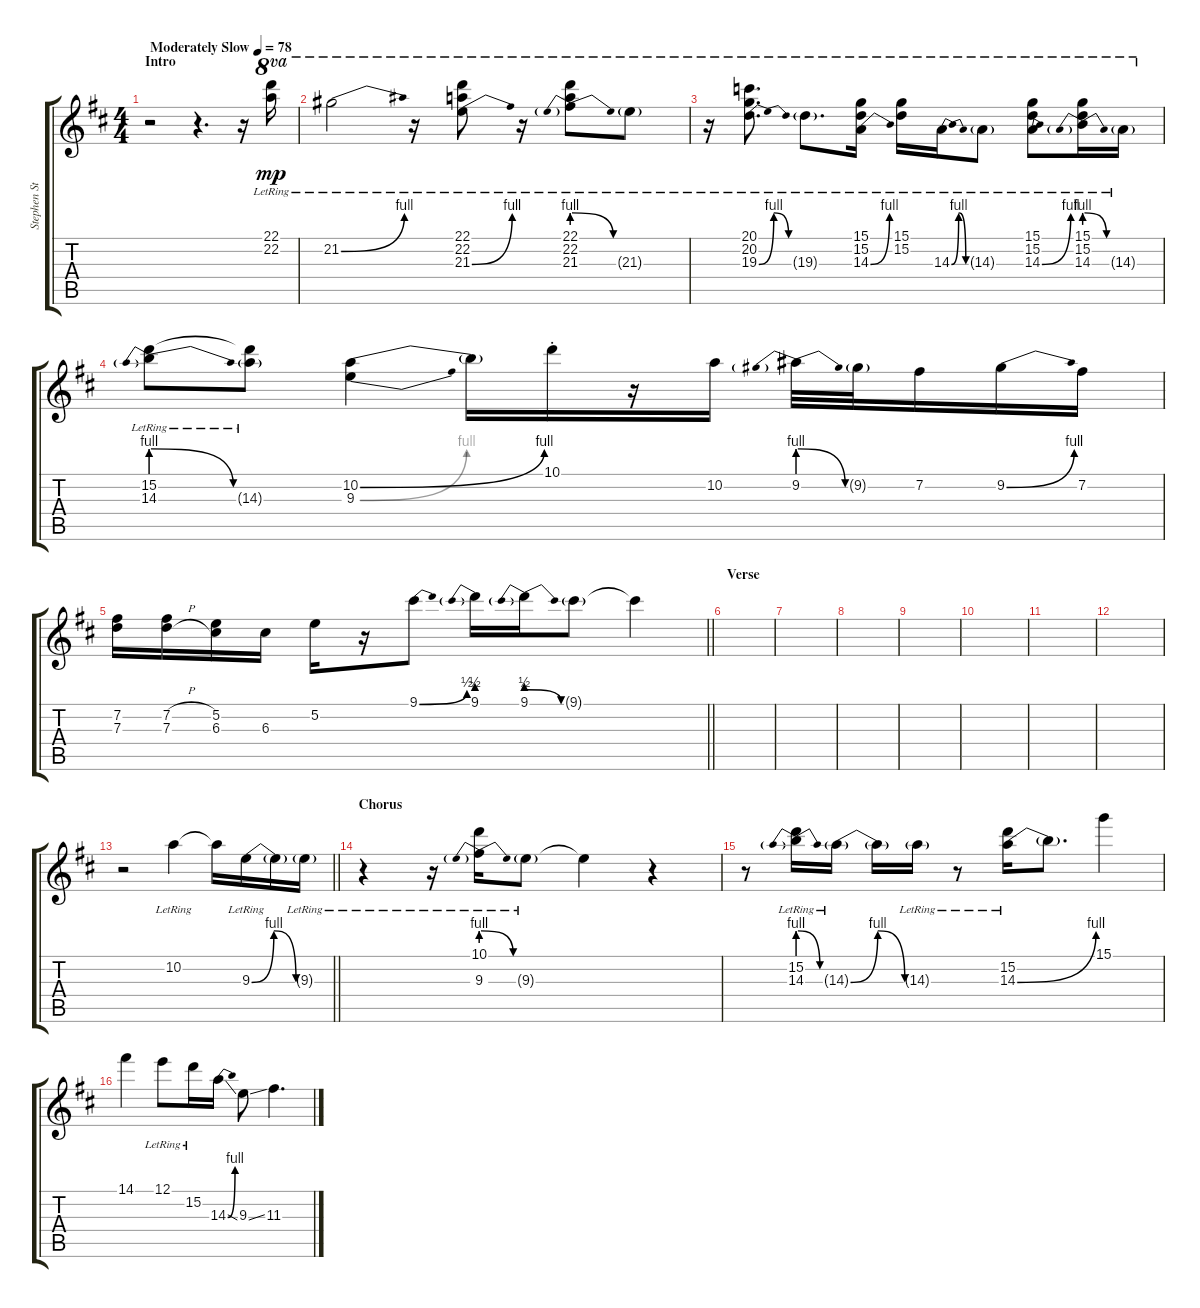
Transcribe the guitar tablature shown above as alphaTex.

\track ("Stephen Stills (lead)" "Stephen St") {instrument acousticguitarsteel}
\staff {score tabs}
\tuning (E4 B3 G3 D3 A2 D2) {hide}
\ts (4 4)
\section ("" "Intro")
\tempo (78 "Moderately Slow")
\clef g2
\ks d
r.2{dy mp instrument acousticguitarsteel} r.4{d} r.16 (22.1{lr} 22.2{lr}).16{ot 8va} |
21.2{be (bend 0 0 60 4) lr}.2{ot 8va} r.16{ot 8va} (22.1{lr} 22.2{lr} 21.3{be (bend 0 0 60 4) lr}).8{ot 8va} r.16{ot 8va} (22.1{lr} 22.2{lr} 21.3{be (prebendrelease 0 4 60 0) lr}).8{ot 8va} 21.3{g lr}.8{ot 8va} |
r.16{ot 8va} (20.1{lr} 20.2{lr} 19.3{be (bendrelease 0 0 10 4 10 4 60 0) lr}).8{d ot 8va} 19.3{g lr}.8{d ot 8va} (15.1{lr} 15.2{lr} 14.3{be (bend 0 0 60 4) lr}).16{ot 8va} (15.1{lr} 15.2{lr}).16{ot 8va} 14.3{be (bendrelease 0 0 10 4 10 4 60 0) lr}.16{ot 8va} 14.3{g lr}.8{ot 8va} (15.1{lr} 15.2{lr} 14.3{be (bend 0 0 60 4) lr}).8{ot 8va} (15.1{lr} 15.2{lr} 14.3{be (prebendrelease 0 4 60 0) lr}).16{ot 8va} 14.3{g lr}.16{ot 8va} |
(15.2{lr} 14.3{be (prebendrelease 0 4 60 0) lr}).8 (15.2{t} 14.3{g lr}).8 (10.2{be (bend 0 0 60 4)} 9.3{be (bend 0 0 60 4)}).4 10.2{t}.16 10.1{st}.16 r.16 10.2.16 9.2{be (prebendrelease 0 4 60 0)}.32 9.2{g}.32 7.2.16 9.2{be (bend 0 0 60 4)}.16 7.2.16 |
\barLineRight lightlight
(7.2 7.3).16 (7.2{h} 7.3{h}).16 (5.2 6.3).16 6.3.16 5.2.16 r.16 9.1{be (bend 0 0 60 2)}.8 9.1{be (prebend 0 2 60 2)}.16 9.1{be (prebendrelease 0 2 60 0)}.16 9.1{g}.8 9.1{t}.4 |
\section ("" "Verse")
|
|
|
|
|
|
|
\barLineRight lightlight
r.2 10.2{lr}.4 10.2{t}.16 9.3{be (bendrelease 0 0 10 4 10 4 60 0) lr}.16 9.3{t}.16 9.3{g lr}.16 |
\section ("" "Chorus")
r.4 r.16 (10.1{lr} 9.3{be (prebendrelease 0 4 60 0) lr}).16 9.3{g lr}.8 9.3{t}.4 r.4 |
r.8 (15.2{lr} 14.3{be (prebendrelease 0 4 60 0) lr}).16 14.3{be (bendrelease 0 0 10 4 10 4 60 0) g lr}.16 14.3{t}.16 14.3{g lr}.16 r.8 (15.2{lr} 14.3{be (bend 0 0 60 4) lr}).16 14.3{t}.8{d} 15.1.4 |
14.1.4 12.1{lr}.8 15.2{lr}.16 14.3{be (bend 0 0 60 4) ss}.16 9.3{ss}.8 11.3.4{d}
